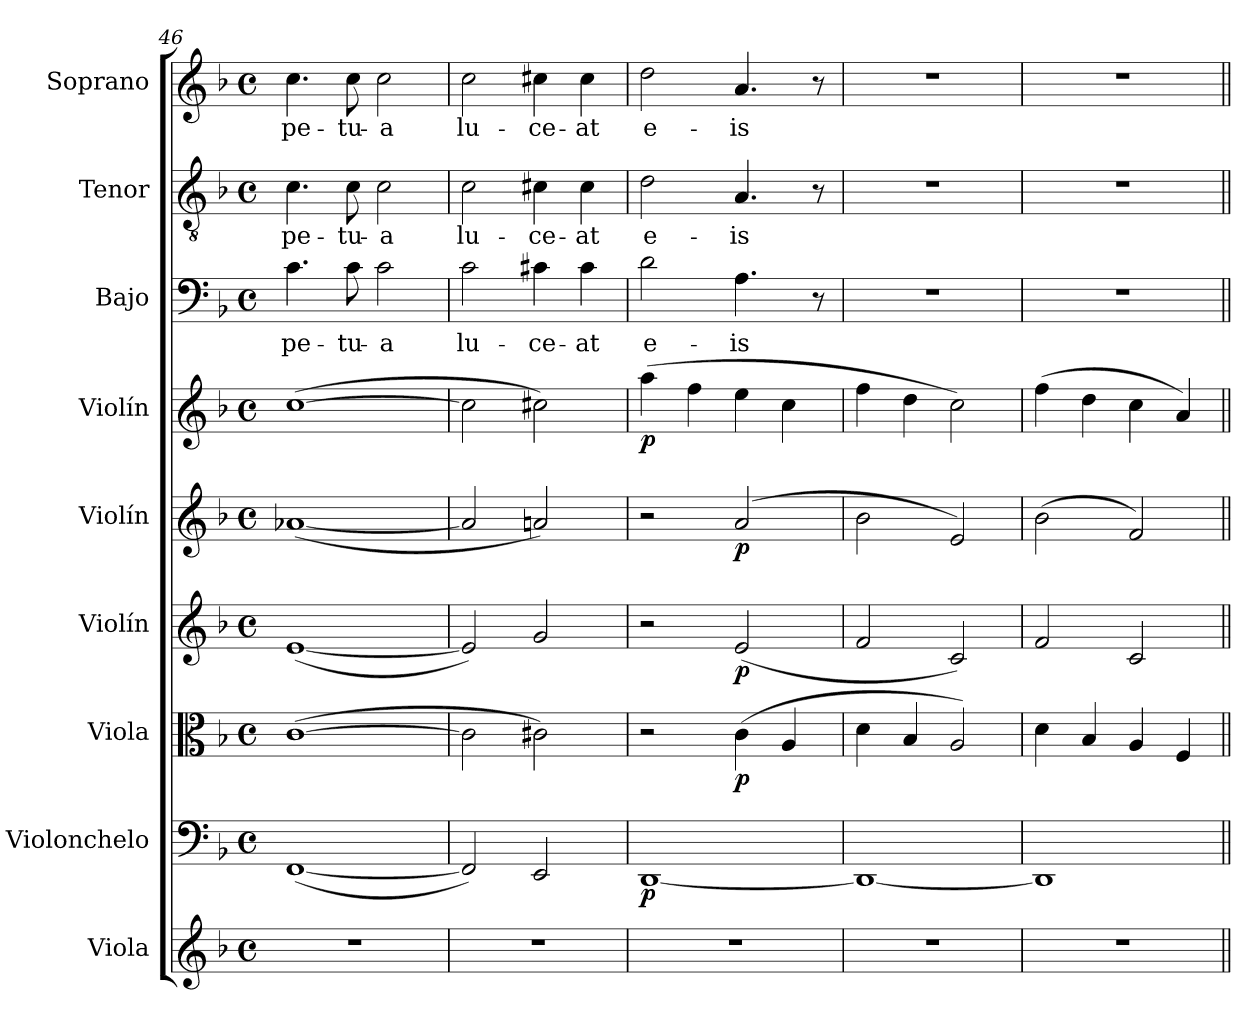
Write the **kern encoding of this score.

**kern	**kern	**dynam	**kern	**dynam	**kern	**dynam	**kern	**dynam	**kern	**dynam	**kern	**text	**kern	**text	**kern	**text
*part9	*part8	*part8	*part7	*part7	*part6	*part6	*part5	*part5	*part4	*part4	*part3	*part3	*part2	*part2	*part1	*part1
*staff9	*staff8	*staff8	*staff7	*staff7	*staff6	*staff6	*staff5	*staff5	*staff4	*staff4	*staff3	*staff3	*staff2	*staff2	*staff1	*staff1
*I"Viola	*I"Violonchelo	*	*I"Viola	*	*I"Violín	*	*I"Violín	*	*I"Violín	*	*I"Bajo	*	*I"Tenor	*	*I"Soprano	*
*I'Vla.	*I'Vc.	*	*I'Vla.	*	*I'Vln.	*	*I'Vln.	*	*I'Vln.	*	*I'B.	*	*I'T.	*	*I'S.	*
*clefG2	*clefF4	*	*clefC3	*	*clefG2	*	*clefG2	*	*clefG2	*	*clefF4	*	*clefGv2	*	*clefG2	*
*k[b-]	*k[b-]	*	*k[b-]	*	*k[b-]	*	*k[b-]	*	*k[b-]	*	*k[b-]	*	*k[b-]	*	*k[b-]	*
*M4/4	*M4/4	*	*M4/4	*	*M4/4	*	*M4/4	*	*M4/4	*	*M4/4	*	*M4/4	*	*M4/4	*
*met(c)	*met(c)	*	*met(c)	*	*met(c)	*	*met(c)	*	*met(c)	*	*met(c)	*	*met(c)	*	*met(c)	*
=46	=46	=46	=46	=46	=46	=46	=46	=46	=46	=46	=46	=46	=46	=46	=46	=46
1r	([1FF	.	([1c	.	([1e	.	([1a-X	.	([1cc	.	4.c\	-pe-	4.c\	-pe-	4.cc\	-pe-
.	.	.	.	.	.	.	.	.	.	.	8c\	-tu-	8c\	-tu-	8cc\	-tu-
.	.	.	.	.	.	.	.	.	.	.	2c\	-a	2c\	-a	2cc\	-a
=47	=47	=47	=47	=47	=47	=47	=47	=47	=47	=47	=47	=47	=47	=47	=47	=47
1r	2FF/])	.	2c\]	.	2e/])	.	2a-/]	.	2cc\]	.	2c\	lu-	2c\	lu-	2cc\	lu-
.	2EE/	.	2c#X\)	.	2g/	.	2an/)	.	2cc#X\)	.	4c#X\	-ce-	4c#X\	-ce-	4cc#X\	-ce-
.	.	.	.	.	.	.	.	.	.	.	4c#\	-at	4c#\	-at	4cc#\	-at
=48	=48	=48	=48	=48	=48	=48	=48	=48	=48	=48	=48	=48	=48	=48	=48	=48
!	!	!LO:DY:b	!	!	!	!	!	!	!	!LO:DY:b	!	!	!	!	!	!
1r	[1DD	p	2r	.	2r	.	2r	.	(4aa\	p	2d\	e-	2d\	e-	2dd\	e-
.	.	.	.	.	.	.	.	.	4ff\	.	.	.	.	.	.	.
!	!	!	!	!LO:DY:b	!	!LO:DY:b	!	!LO:DY:b	!	!	!	!	!	!	!	!
.	.	.	(4c\	p	(2e/	p	(2a/	p	4ee\	.	4.A\	-is	4.A/	-is	4.a/	-is
.	.	.	4A/	.	.	.	.	.	4cc\	.	.	.	.	.	.	.
.	.	.	.	.	.	.	.	.	.	.	8r	.	8r	.	8r	.
=49	=49	=49	=49	=49	=49	=49	=49	=49	=49	=49	=49	=49	=49	=49	=49	=49
1r	1DD_	.	4d\	.	2f/	.	2b-\	.	4ff\	.	1r	.	1r	.	1r	.
.	.	.	4B-/	.	.	.	.	.	4dd\	.	.	.	.	.	.	.
.	.	.	2A/)	.	2c/)	.	2e/)	.	2cc\)	.	.	.	.	.	.	.
!!LO:LB:g=z
=50	=50	=50	=50	=50	=50	=50	=50	=50	=50	=50	=50	=50	=50	=50	=50	=50
1r	1DD]	.	4d\	.	2f/	.	(2b-\	.	(4ff\	.	1r	.	1r	.	1r	.
.	.	.	4B-/	.	.	.	.	.	4dd\	.	.	.	.	.	.	.
.	.	.	4A/	.	2c/	.	2f/)	.	4cc\	.	.	.	.	.	.	.
.	.	.	4F/	.	.	.	.	.	4a/)	.	.	.	.	.	.	.
=||	=||	=||	=||	=||	=||	=||	=||	=||	=||	=||	=||	=||	=||	=||	=||	=||
*-	*-	*-	*-	*-	*-	*-	*-	*-	*-	*-	*-	*-	*-	*-	*-	*-
